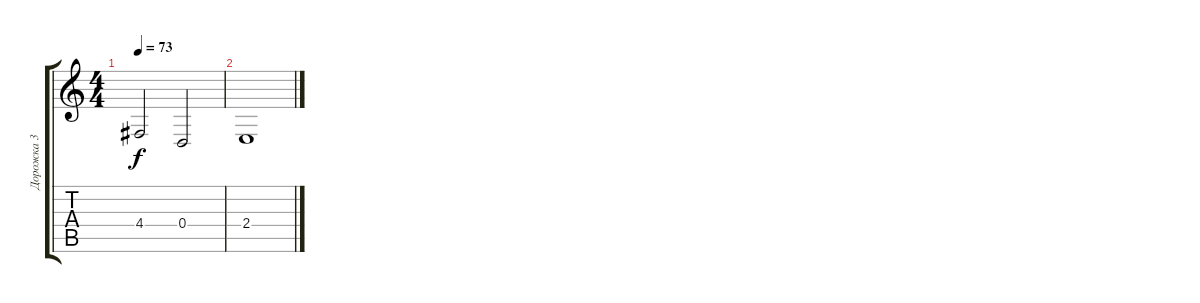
\track ("Дорожка 3" "Дорожка 3") {instrument viola}
\staff {score tabs}
\tuning (E4 B3 G3 D3 A2 E2) {hide}
\ts (4 4)
\tempo 73
\clef g2
\ks c
4.4.2{dy f} 0.4.2 |
2.4.1
